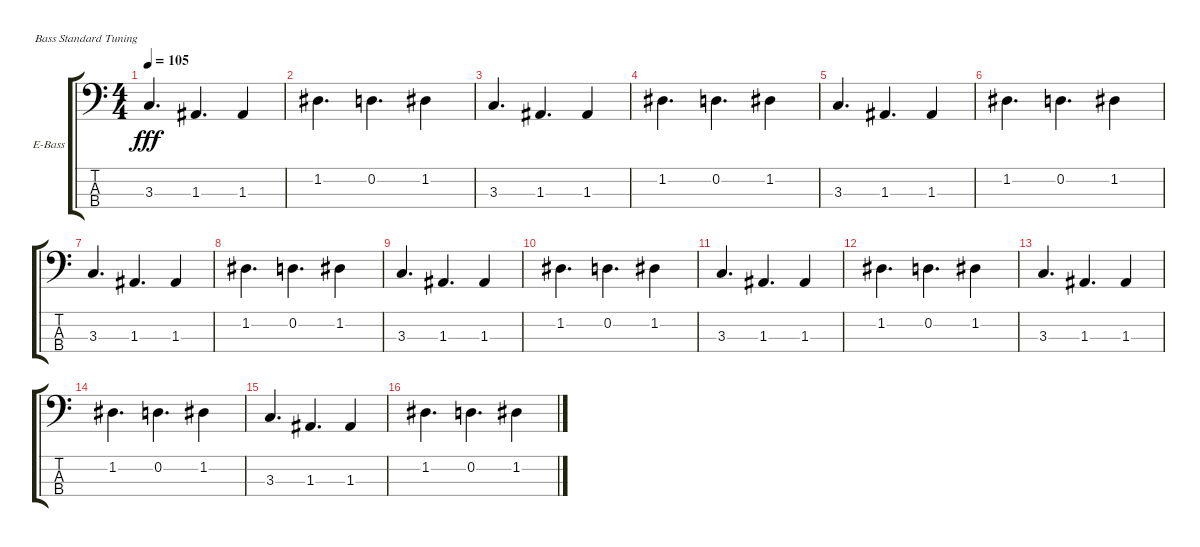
\defaultSystemsLayout 4
\bracketExtendMode groupsimilarinstruments
\firstSystemTrackNameOrientation horizontal
\otherSystemsTrackNameOrientation horizontal
\track ("Кислый" "E-Bass") {instrument electricbassfinger}
\staff {score tabs}
\tuning (G2 D2 A1 E1)
\ts (4 4)
\tempo 105
\clef f4
\ks c
3.3.4{d dy fff} 1.3.4{d} 1.3.4 |
1.2.4{d} 0.2.4{d} 1.2.4 |
3.3.4{d} 1.3.4{d} 1.3.4 |
1.2.4{d} 0.2.4{d} 1.2.4 |
3.3.4{d} 1.3.4{d} 1.3.4 |
1.2.4{d} 0.2.4{d} 1.2.4 |
3.3.4{d} 1.3.4{d} 1.3.4 |
1.2.4{d} 0.2.4{d} 1.2.4 |
3.3.4{d} 1.3.4{d} 1.3.4 |
1.2.4{d} 0.2.4{d} 1.2.4 |
3.3.4{d} 1.3.4{d} 1.3.4 |
1.2.4{d} 0.2.4{d} 1.2.4 |
3.3.4{d} 1.3.4{d} 1.3.4 |
1.2.4{d} 0.2.4{d} 1.2.4 |
3.3.4{d} 1.3.4{d} 1.3.4 |
1.2.4{d} 0.2.4{d} 1.2.4
